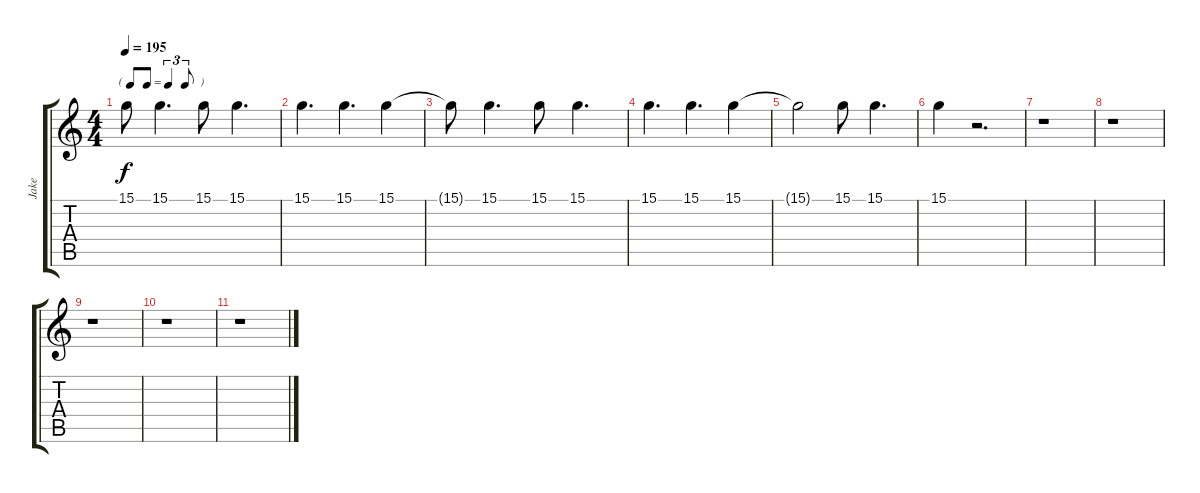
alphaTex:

\track ("Jake" "Jake") {instrument oboe}
\staff {score tabs}
\tuning (E4 B3 G3 D3 A2 E2) {hide}
\ts (4 4)
\tf triplet8th
\tempo 195
\clef g2
\ks c
15.1{t}.8{dy f} 15.1.4{d} 15.1.8 15.1.4{d} |
15.1.4{d} 15.1.4{d} 15.1.4 |
15.1{t}.8 15.1.4{d} 15.1.8 15.1.4{d} |
15.1.4{d} 15.1.4{d} 15.1.4 |
15.1{t}.2 15.1.8 15.1.4{d} |
15.1.4 r.2{d} |
r.1 |
r.1 |
r.1 |
r.1 |
r.1
